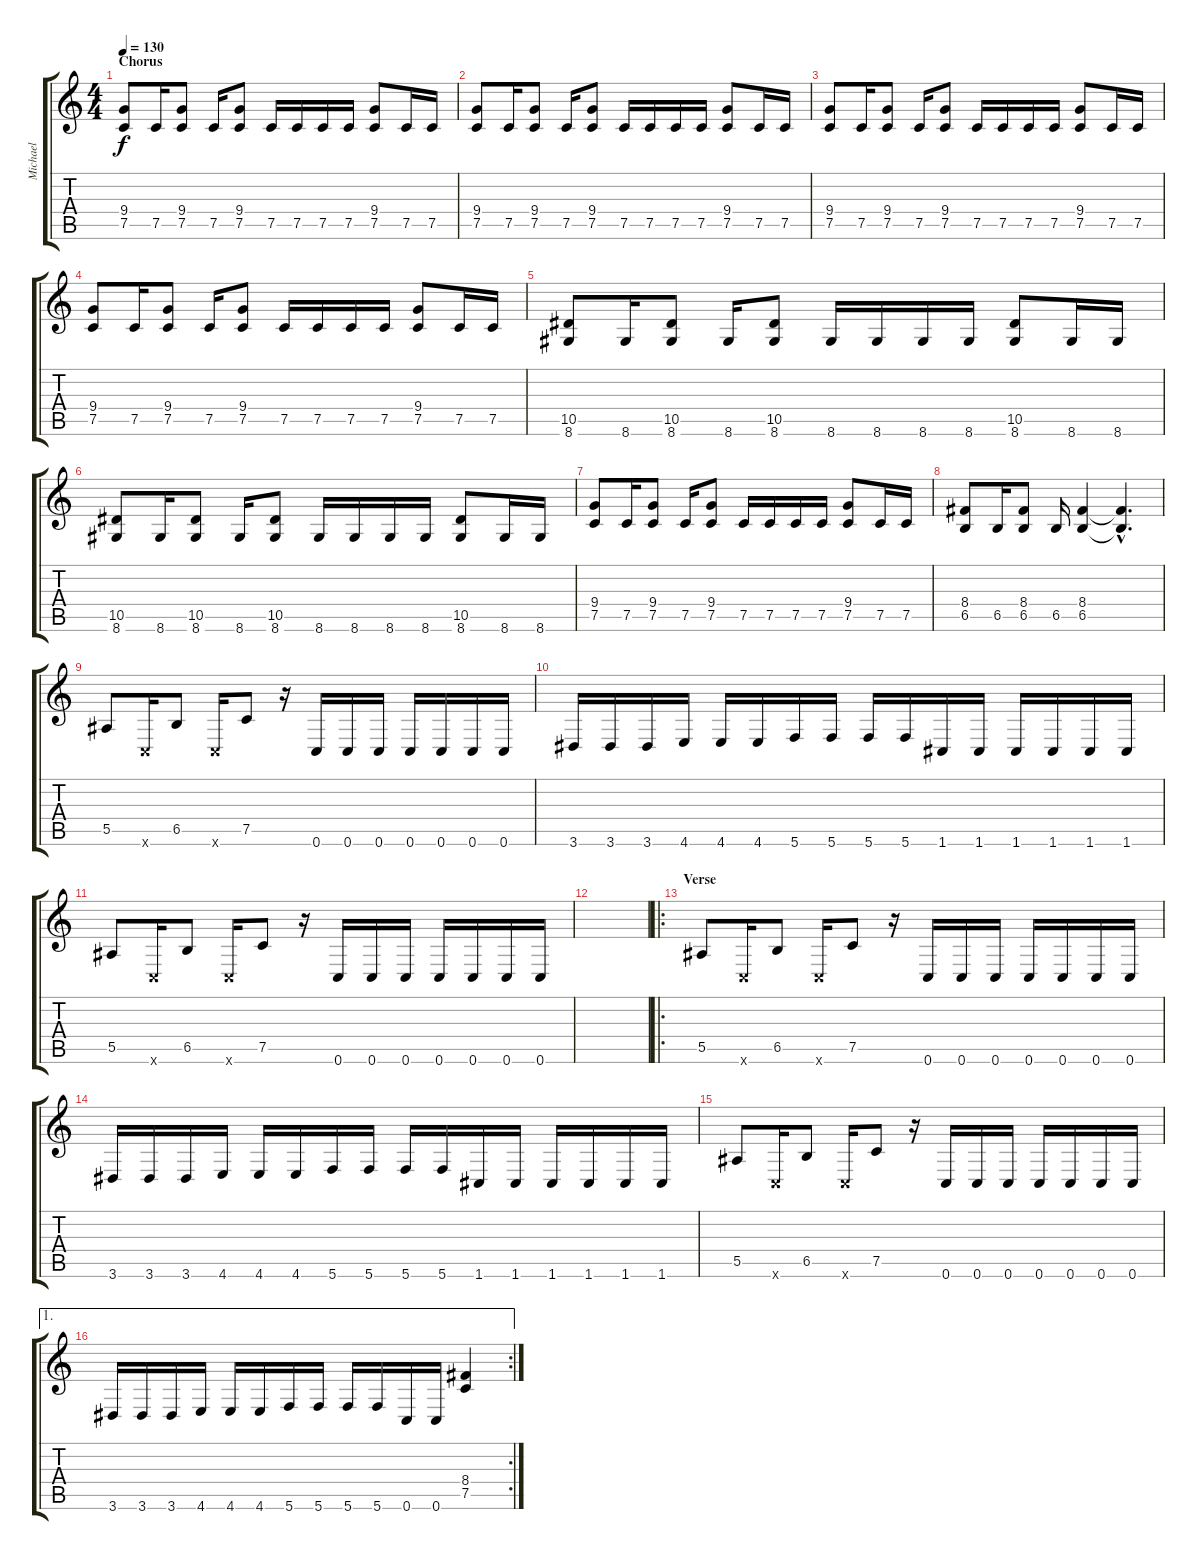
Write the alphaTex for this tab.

\track ("Michael" "Michael") {instrument distortionguitar}
\staff {score tabs}
\tuning (C4 G3 Eb3 Bb2 F2 C2) {hide}
\ts (4 4)
\section ("" "Chorus")
\tempo 130
\clef g2
\ks c
(9.4 7.5).8{dy f} 7.5.16 (9.4 7.5).8 7.5.16 (9.4 7.5).8 7.5.16 7.5.16 7.5.16 7.5.16 (9.4 7.5).8 7.5.16 7.5.16 |
(9.4 7.5).8 7.5.16 (9.4 7.5).8 7.5.16 (9.4 7.5).8 7.5.16 7.5.16 7.5.16 7.5.16 (9.4 7.5).8 7.5.16 7.5.16 |
(9.4 7.5).8 7.5.16 (9.4 7.5).8 7.5.16 (9.4 7.5).8 7.5.16 7.5.16 7.5.16 7.5.16 (9.4 7.5).8 7.5.16 7.5.16 |
(9.4 7.5).8 7.5.16 (9.4 7.5).8 7.5.16 (9.4 7.5).8 7.5.16 7.5.16 7.5.16 7.5.16 (9.4 7.5).8 7.5.16 7.5.16 |
(10.5 8.6).8 8.6.16 (10.5 8.6).8 8.6.16 (10.5 8.6).8 8.6.16 8.6.16 8.6.16 8.6.16 (10.5 8.6).8 8.6.16 8.6.16 |
(10.5 8.6).8 8.6.16 (10.5 8.6).8 8.6.16 (10.5 8.6).8 8.6.16 8.6.16 8.6.16 8.6.16 (10.5 8.6).8 8.6.16 8.6.16 |
(9.4 7.5).8 7.5.16 (9.4 7.5).8 7.5.16 (9.4 7.5).8 7.5.16 7.5.16 7.5.16 7.5.16 (9.4 7.5).8 7.5.16 7.5.16 |
(8.4 6.5).8 6.5.16 (8.4 6.5).8 6.5.16 (8.4 6.5).4 (8.4{hac t} 6.5{hac t}).4{d} |
5.5.8 0.6{x}.16 6.5.8 0.6{x}.16 7.5.8 r.16 0.6.16 0.6.16 0.6.16 0.6.16 0.6.16 0.6.16 0.6.16 |
3.6.16 3.6.16 3.6.16 4.6.16 4.6.16 4.6.16 5.6.16 5.6.16 5.6.16 5.6.16 1.6.16 1.6.16 1.6.16 1.6.16 1.6.16 1.6.16 |
5.5.8 0.6{x}.16 6.5.8 0.6{x}.16 7.5.8 r.16 0.6.16 0.6.16 0.6.16 0.6.16 0.6.16 0.6.16 0.6.16 |
|
\ro
\section ("" "Verse")
5.5.8{volume 14} 0.6{x}.16 6.5.8 0.6{x}.16 7.5.8 r.16 0.6.16 0.6.16 0.6.16 0.6.16 0.6.16 0.6.16 0.6.16 |
3.6.16 3.6.16 3.6.16 4.6.16 4.6.16 4.6.16 5.6.16 5.6.16 5.6.16 5.6.16 1.6.16 1.6.16 1.6.16 1.6.16 1.6.16 1.6.16 |
5.5.8 0.6{x}.16 6.5.8 0.6{x}.16 7.5.8 r.16 0.6.16 0.6.16 0.6.16 0.6.16 0.6.16 0.6.16 0.6.16 |
\ae 1
\rc 2
3.6.16 3.6.16 3.6.16 4.6.16 4.6.16 4.6.16 5.6.16 5.6.16 5.6.16 5.6.16 0.6.16 0.6.16 (8.4 7.5).4
